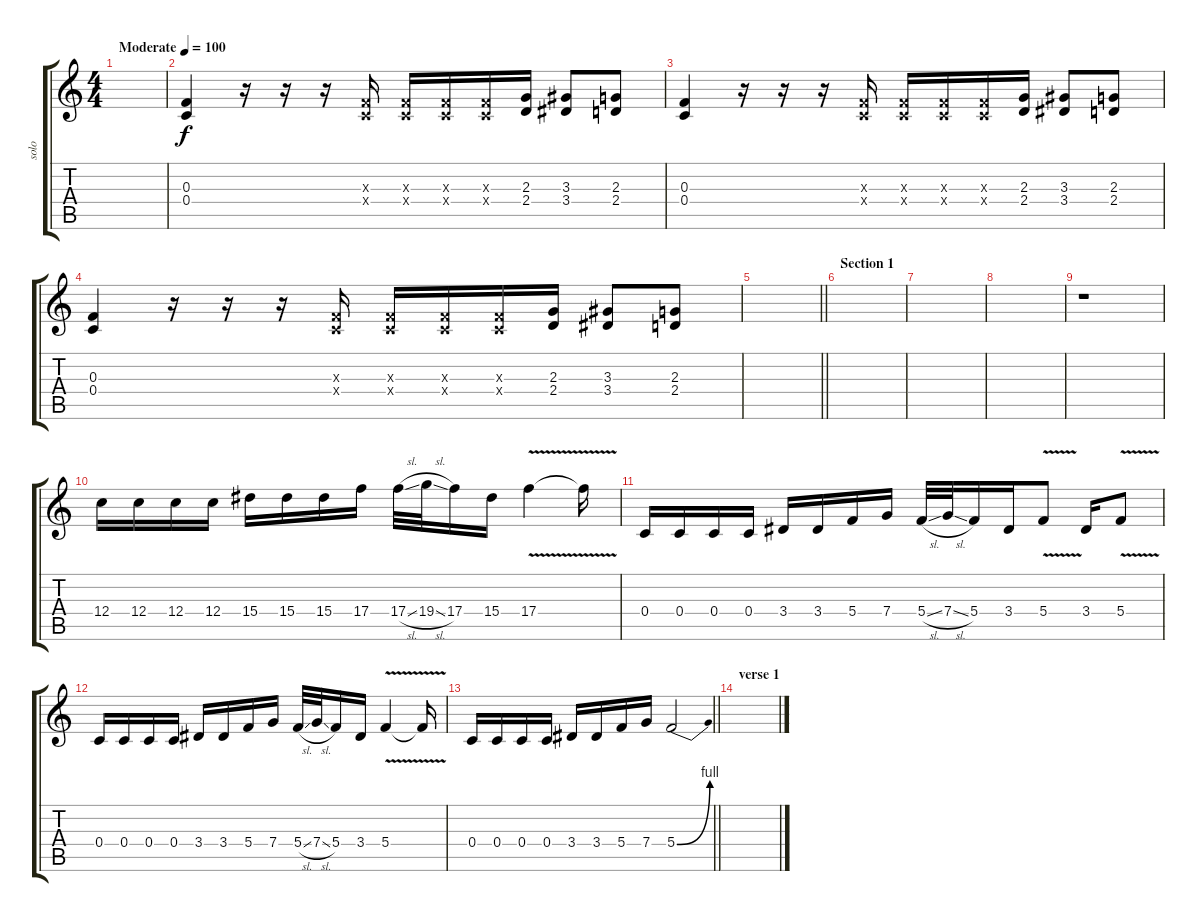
\track ("solo" "solo") {instrument distortionguitar}
\staff {score tabs}
\tuning (D4 A3 F3 C3 G2 C2) {hide}
\ts (4 4)
\tempo (100 "Moderate")
\clef g2
\ks c
|
(0.3 0.4).4 r.16 r.16 r.16 (0.3{x} 0.4{x}).16 (0.3{x} 0.4{x}).16 (0.3{x} 0.4{x}).16 (0.3{x} 0.4{x}).16 (2.3 2.4).16 (3.3 3.4).8 (2.3 2.4).8 |
(0.3 0.4).4 r.16 r.16 r.16 (0.3{x} 0.4{x}).16 (0.3{x} 0.4{x}).16 (0.3{x} 0.4{x}).16 (0.3{x} 0.4{x}).16 (2.3 2.4).16 (3.3 3.4).8 (2.3 2.4).8 |
(0.3 0.4).4 r.16 r.16 r.16 (0.3{x} 0.4{x}).16 (0.3{x} 0.4{x}).16 (0.3{x} 0.4{x}).16 (0.3{x} 0.4{x}).16 (2.3 2.4).16 (3.3 3.4).8 (2.3 2.4).8 |
\barLineRight lightlight
|
\section ("" "Section 1")
|
|
|
r.1 |
12.4.16 12.4.16 12.4.16 12.4.16 15.4.16 15.4.16 15.4.16 17.4.16 17.4{sl}.32 19.4{sl}.32 17.4.16 15.4.16 17.4{v}.4 17.4{t}.16 |
0.4.16 0.4.16 0.4.16 0.4.16 3.4.16 3.4.16 5.4.16 7.4.16 5.4{sl}.32 7.4{sl}.32 5.4.16 3.4.16 5.4{v}.8 3.4.16 5.4{v}.8 |
0.4.16 0.4.16 0.4.16 0.4.16 3.4.16 3.4.16 5.4.16 7.4.16 5.4{sl}.32 7.4{sl}.32 5.4.16 3.4.16 5.4{v}.4 5.4{t}.16 |
\barLineRight lightlight
0.4.16 0.4.16 0.4.16 0.4.16 3.4.16 3.4.16 5.4.16 7.4.16 5.4{be (bend 0 0 60 4)}.2 |
\section ("" "verse 1")
